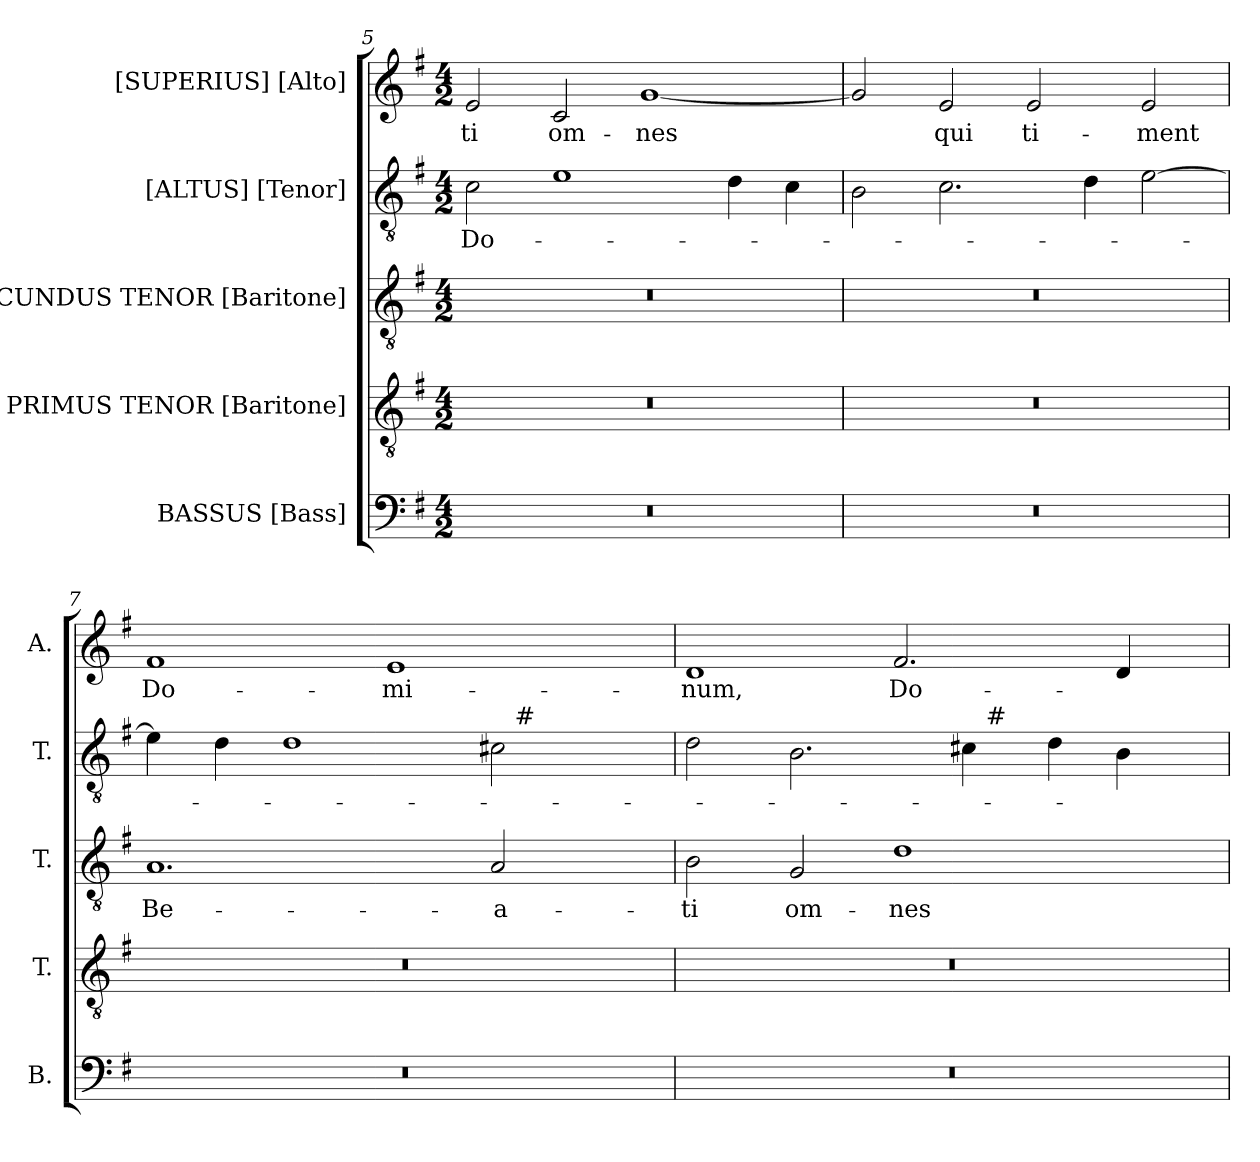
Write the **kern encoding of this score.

**kern	**kern	**kern	**text	**kern	**text	**kern	**text
*part5	*part4	*part3	*part3	*part2	*part2	*part1	*part1
*staff5	*staff4	*staff3	*staff3	*staff2	*staff2	*staff1	*staff1
*I"BASSUS [Bass]	*I"PRIMUS TENOR [Baritone]	*I"SECUNDUS TENOR [Baritone]	*	*I"[ALTUS] [Tenor]	*	*I"[SUPERIUS] [Alto]	*
*I'B.	*I'T.	*I'T.	*	*I'T.	*	*I'A.	*
!!LO:LB:g=z
*clefF4	*clefGv2	*clefGv2	*	*clefGv2	*	*clefG2	*
*	*ITrd7c12	*ITrd7c12	*	*ITrd7c12	*	*	*
*k[f#]	*k[f#]	*k[f#]	*	*k[f#]	*	*k[f#]	*
*G:	*G:	*G:	*	*G:	*	*G:	*
*M4/2	*M4/2	*M4/2	*	*M4/2	*	*M4/2	*
=5	=5	=5	=5	=5	=5	=5	=5
!LO:N:vis=1	!LO:N:vis=1	!LO:N:vis=1	!	!	!	!	!
!	!	!	!	!	!LO:LY:b:color=#000000	!	!
!	!	!	!	!	!	!	!LO:LY:b:color=#000000
0r	0r	0r	.	2Ci\	Do-	2ei/	-ti
!	!	!	!	!	!	!	!LO:LY:b:color=#000000
.	.	.	.	1Ei	.	2ci/	om-
!	!	!	!	!	!	!	!LO:LY:b:color=#000000
.	.	.	.	.	.	[1gi	-nes
.	.	.	.	4Di\	.	.	.
.	.	.	.	4Ci\	.	.	.
=6	=6	=6	=6	=6	=6	=6	=6
!LO:N:vis=1	!LO:N:vis=1	!LO:N:vis=1	!	!	!	!	!
0r	0r	0r	.	2BBi\	.	2gi/]	.
!	!	!	!	!	!	!	!LO:LY:b:color=#000000
.	.	.	.	2.Ci\	.	2ei/	qui
!	!	!	!	!	!	!	!LO:LY:b:color=#000000
.	.	.	.	.	.	2ei/	ti-
.	.	.	.	4Di\	.	.	.
!	!	!	!	!	!	!	!LO:LY:b:color=#000000
.	.	.	.	[2Ei\	.	2ei/	-ment
=7	=7	=7	=7	=7	=7	=7	=7
!LO:N:vis=1	!LO:N:vis=1	!	!	!	!	!	!
!	!	!	!LO:LY:b:color=#000000	!	!	!	!
!	!	!	!	!	!	!	!LO:LY:b:color=#000000
*	*	*	*	*^	*	*	*
0r	0r	1.AAi	Be-	4Ei\]	1ryy	.	1f#i	Do-
.	.	.	.	4Di\	.	.	.	.
.	.	.	.	1Di	.	.	.	.
!	!	!	!	!	!	!	!	!LO:LY:b:color=#000000
.	.	.	.	.	2ryy	.	1ei	-mi-
!	!	!	!LO:LY:b:color=#000000	!	!	!	!	!
.	.	2AAi/	-a-	2C#i\	32ryy	.	.	.
.	.	.	.	.	256ryy	.	.	.
!	!	!	!	!	!LO:TX:a:t=#	!	!	!
.	.	.	.	.	4ryy	.	.	.
.	.	.	.	.	8ryy	.	.	.
.	.	.	.	.	16ryy	.	.	.
.	.	.	.	.	64..ryy	.	.	.
=8	=8	=8	=8	=8	=8	=8	=8	=8
!LO:N:vis=1	!LO:N:vis=1	!	!	!	!	!	!	!
!	!	!	!LO:LY:b:color=#000000	!	!	!	!	!
!	!	!	!	!	!	!	!	!LO:LY:b:color=#000000
0r	0r	2BBi\	-ti	2Di\	1ryy	.	1di	-num,
!	!	!	!LO:LY:b:color=#000000	!	!	!	!	!
.	.	2GGi/	om-	2.BBi\	.	.	.	.
!	!	!	!LO:LY:b:color=#000000	!	!	!	!	!
!	!	!	!	!	!	!	!	!LO:LY:b:color=#000000
.	.	1Di	-nes	.	4ryy	.	2.f#i/	Do-
.	.	.	.	4C#i\	32ryy	.	.	.
.	.	.	.	.	256ryy	.	.	.
!	!	!	!	!	!LO:TX:a:t=#	!	!	!
.	.	.	.	.	2ryy	.	.	.
.	.	.	.	4Di\	.	.	.	.
.	.	.	.	4BBi\	.	.	4di/	.
.	.	.	.	.	8ryy	.	.	.
.	.	.	.	.	16ryy	.	.	.
.	.	.	.	.	64..ryy	.	.	.
*	*	*	*	*v	*v	*	*	*
=	=	=	=	=	=	=	=
*-	*-	*-	*-	*-	*-	*-	*-
